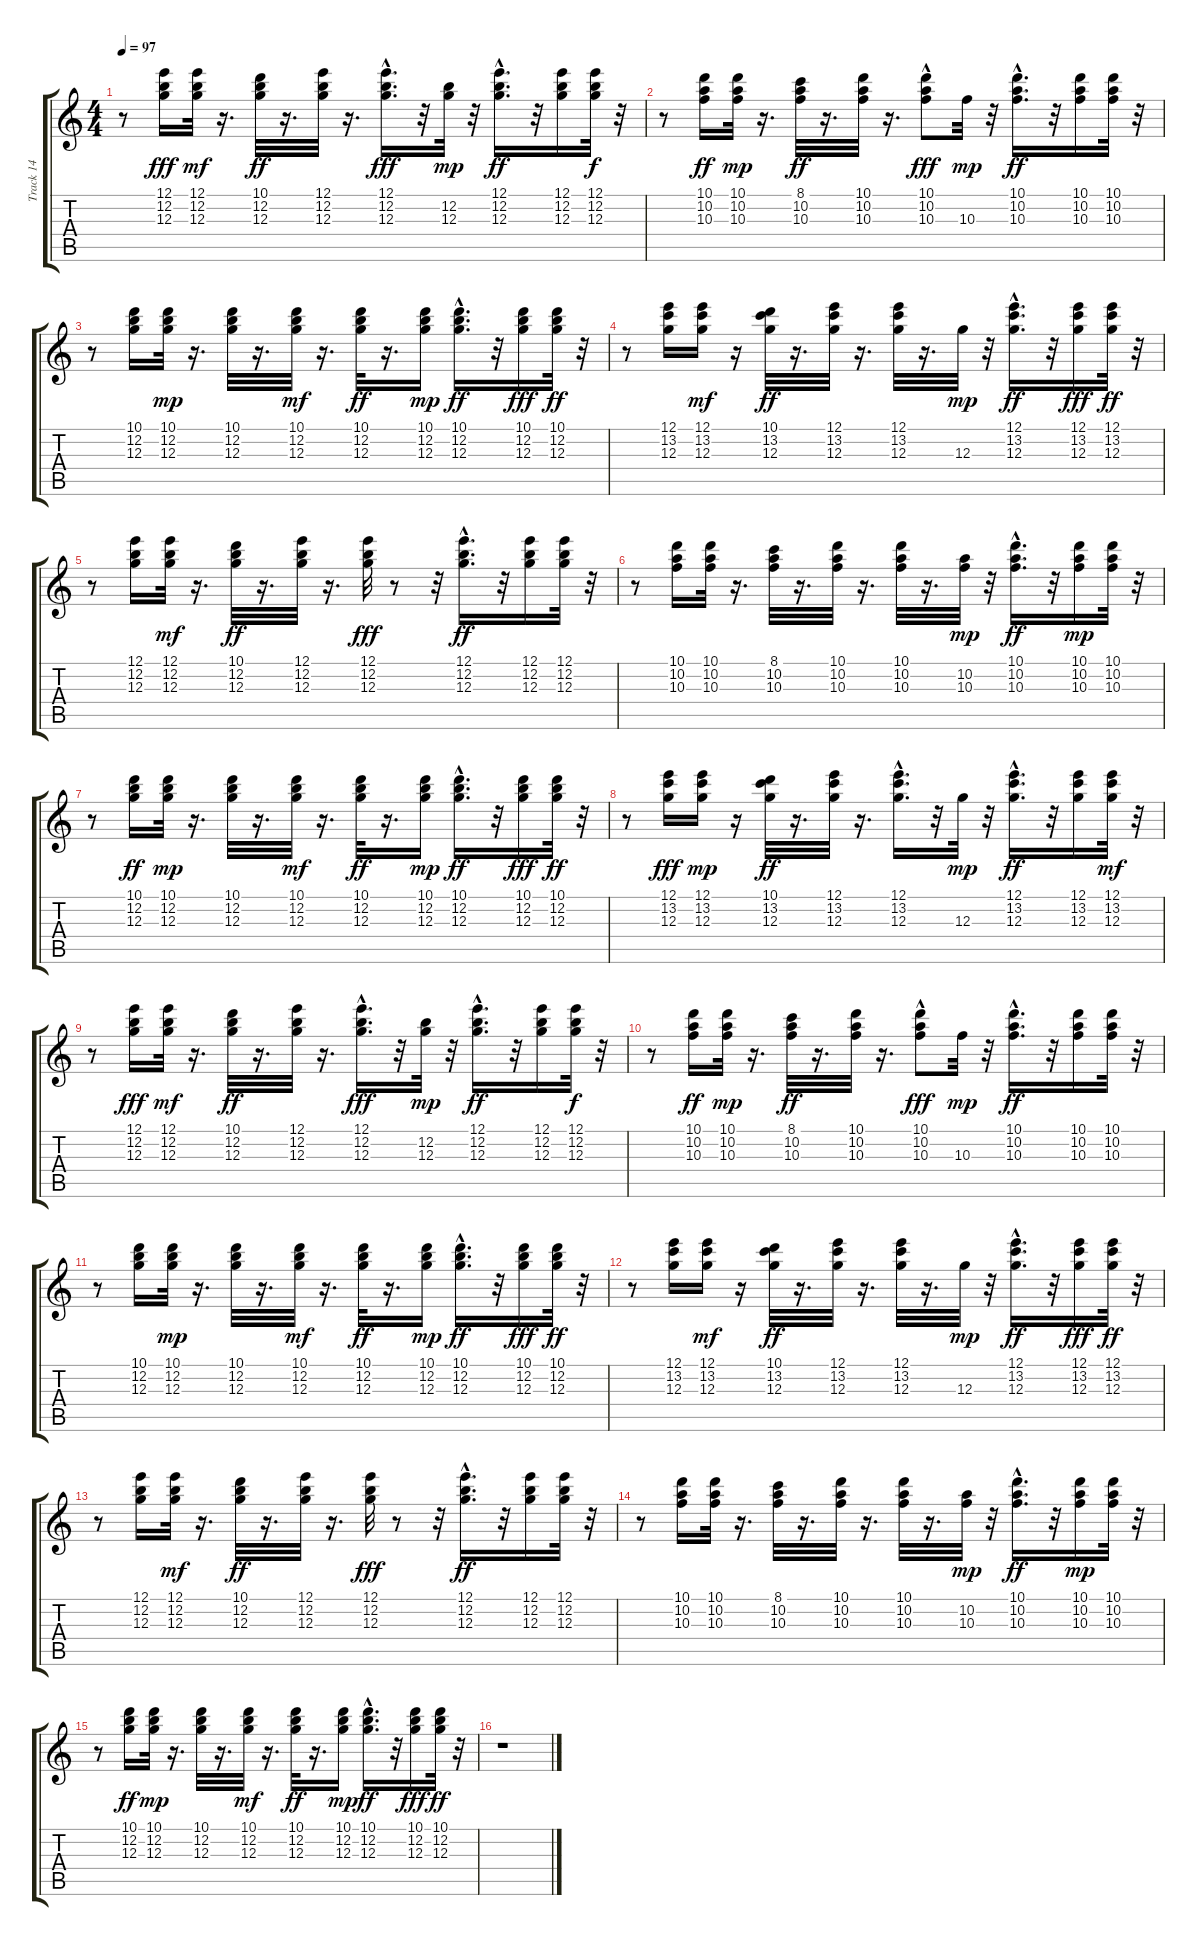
\track ("Track 14" "Track 14") {instrument electricguitarmuted}
\staff {score tabs}
\tuning (E4 B3 G3 D3 A2 E2) {hide}
\ts (4 4)
\tempo 97
\clef g2
\ks c
r.8{dy mf} (12.1 12.2 12.3).16{dy fff} (12.1 12.2 12.3).32{dy mf} r.16{d} (10.1 12.2 12.3).32{dy ff} r.16{d} (12.1 12.2 12.3).32 r.16{d} (12.1{hac} 12.2{hac} 12.3).16{d dy fff} r.32 (12.2 12.3).32{dy mp} r.32 (12.1{hac} 12.2{hac} 12.3{hac}).16{d dy ff} r.32 (12.1 12.2 12.3).16 (12.1 12.2 12.3).32{dy f} r.32 |
r.8 (10.1 10.2 10.3).16{dy ff} (10.1 10.2 10.3).32{dy mp} r.16{d} (8.1 10.2 10.3).32{dy ff} r.16{d} (10.1 10.2 10.3).32 r.16{d} (10.1 10.2{hac} 10.3).8{dy fff} 10.3.32{dy mp} r.32 (10.1{hac} 10.2{hac} 10.3{hac}).16{d dy ff} r.32 (10.1 10.2 10.3).16 (10.1 10.2 10.3).32 r.32 |
r.8 (10.1 12.2 12.3).16 (10.1 12.2 12.3).32{dy mp} r.16{d} (10.1 12.2 12.3).32 r.16{d} (10.1 12.2 12.3).32{dy mf} r.16{d} (10.1 12.2 12.3).32{dy ff} r.16{d} (10.1 12.2 12.3).16{dy mp} (10.1{hac} 12.2{hac} 12.3).16{d dy ff} r.32 (10.1 12.2 12.3).16{dy fff} (10.1 12.2 12.3).32{dy ff} r.32 |
r.8 (12.1 13.2 12.3).16 (12.1 13.2 12.3).16{dy mf} r.16 (10.1 13.2 12.3).32{dy ff} r.16{d} (12.1 13.2 12.3).32 r.16{d} (12.1 13.2 12.3).32 r.16{d} 12.3.32{dy mp} r.32 (12.1{hac} 13.2{hac} 12.3{hac}).16{d dy ff} r.32 (12.1 13.2 12.3).16{dy fff} (12.1 13.2 12.3).32{dy ff} r.32 |
r.8 (12.1 12.2 12.3).16 (12.1 12.2 12.3).32{dy mf} r.16{d} (10.1 12.2 12.3).32{dy ff} r.16{d} (12.1 12.2 12.3).32 r.16{d} (12.1 12.2 12.3).32{dy fff} r.8 r.32 (12.1{hac} 12.2{hac} 12.3{hac}).16{d dy ff} r.32 (12.1 12.2 12.3).16 (12.1 12.2 12.3).32 r.32 |
r.8 (10.1 10.2 10.3).16 (10.1 10.2 10.3).32 r.16{d} (8.1 10.2 10.3).32 r.16{d} (10.1 10.2 10.3).32 r.16{d} (10.1 10.2 10.3).32 r.16{d} (10.2 10.3).32{dy mp} r.32 (10.1{hac} 10.2{hac} 10.3{hac}).16{d dy ff} r.32 (10.1 10.2 10.3).16{dy mp} (10.1 10.2 10.3).32 r.32 |
r.8 (10.1 12.2 12.3).16{dy ff} (10.1 12.2 12.3).32{dy mp} r.16{d} (10.1 12.2 12.3).32 r.16{d} (10.1 12.2 12.3).32{dy mf} r.16{d} (10.1 12.2 12.3).32{dy ff} r.16{d} (10.1 12.2 12.3).16{dy mp} (10.1{hac} 12.2{hac} 12.3).16{d dy ff} r.32 (10.1 12.2 12.3).16{dy fff} (10.1 12.2 12.3).32{dy ff} r.32 |
r.8 (12.1 13.2 12.3).16{dy fff} (12.1 13.2 12.3).16{dy mp} r.16 (10.1 13.2 12.3).32{dy ff} r.16{d} (12.1 13.2 12.3).32 r.16{d} (12.1{hac} 13.2{hac} 12.3).16{d} r.32 12.3.32{dy mp} r.32 (12.1{hac} 13.2{hac} 12.3{hac}).16{d dy ff} r.32 (12.1 13.2 12.3).16 (12.1 13.2 12.3).32{dy mf} r.32 |
r.8 (12.1 12.2 12.3).16{dy fff} (12.1 12.2 12.3).32{dy mf} r.16{d} (10.1 12.2 12.3).32{dy ff} r.16{d} (12.1 12.2 12.3).32 r.16{d} (12.1{hac} 12.2{hac} 12.3).16{d dy fff} r.32 (12.2 12.3).32{dy mp} r.32 (12.1{hac} 12.2{hac} 12.3{hac}).16{d dy ff} r.32 (12.1 12.2 12.3).16 (12.1 12.2 12.3).32{dy f} r.32 |
r.8 (10.1 10.2 10.3).16{dy ff} (10.1 10.2 10.3).32{dy mp} r.16{d} (8.1 10.2 10.3).32{dy ff} r.16{d} (10.1 10.2 10.3).32 r.16{d} (10.1 10.2{hac} 10.3).8{dy fff} 10.3.32{dy mp} r.32 (10.1{hac} 10.2{hac} 10.3{hac}).16{d dy ff} r.32 (10.1 10.2 10.3).16 (10.1 10.2 10.3).32 r.32 |
r.8 (10.1 12.2 12.3).16 (10.1 12.2 12.3).32{dy mp} r.16{d} (10.1 12.2 12.3).32 r.16{d} (10.1 12.2 12.3).32{dy mf} r.16{d} (10.1 12.2 12.3).32{dy ff} r.16{d} (10.1 12.2 12.3).16{dy mp} (10.1{hac} 12.2{hac} 12.3).16{d dy ff} r.32 (10.1 12.2 12.3).16{dy fff} (10.1 12.2 12.3).32{dy ff} r.32 |
r.8 (12.1 13.2 12.3).16 (12.1 13.2 12.3).16{dy mf} r.16 (10.1 13.2 12.3).32{dy ff} r.16{d} (12.1 13.2 12.3).32 r.16{d} (12.1 13.2 12.3).32 r.16{d} 12.3.32{dy mp} r.32 (12.1{hac} 13.2{hac} 12.3{hac}).16{d dy ff} r.32 (12.1 13.2 12.3).16{dy fff} (12.1 13.2 12.3).32{dy ff} r.32 |
r.8 (12.1 12.2 12.3).16 (12.1 12.2 12.3).32{dy mf} r.16{d} (10.1 12.2 12.3).32{dy ff} r.16{d} (12.1 12.2 12.3).32 r.16{d} (12.1 12.2 12.3).32{dy fff} r.8 r.32 (12.1{hac} 12.2{hac} 12.3{hac}).16{d dy ff} r.32 (12.1 12.2 12.3).16 (12.1 12.2 12.3).32 r.32 |
r.8 (10.1 10.2 10.3).16 (10.1 10.2 10.3).32 r.16{d} (8.1 10.2 10.3).32 r.16{d} (10.1 10.2 10.3).32 r.16{d} (10.1 10.2 10.3).32 r.16{d} (10.2 10.3).32{dy mp} r.32 (10.1{hac} 10.2{hac} 10.3{hac}).16{d dy ff} r.32 (10.1 10.2 10.3).16{dy mp} (10.1 10.2 10.3).32 r.32 |
r.8 (10.1 12.2 12.3).16{dy ff} (10.1 12.2 12.3).32{dy mp} r.16{d} (10.1 12.2 12.3).32 r.16{d} (10.1 12.2 12.3).32{dy mf} r.16{d} (10.1 12.2 12.3).32{dy ff} r.16{d} (10.1 12.2 12.3).16{dy mp} (10.1{hac} 12.2{hac} 12.3).16{d dy ff} r.32 (10.1 12.2 12.3).16{dy fff} (10.1 12.2 12.3).32{dy ff} r.32 |
r.1
